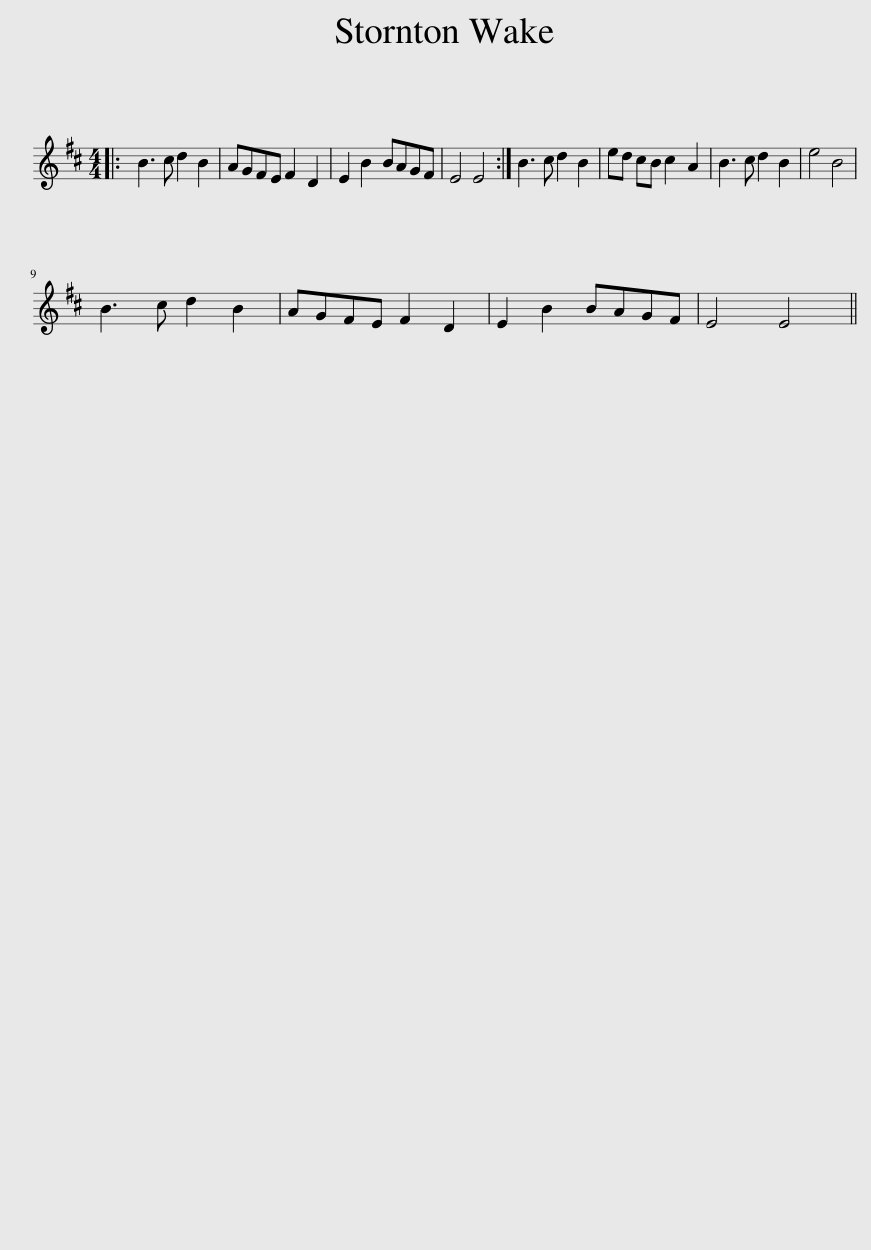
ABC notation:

X:1
L:1/8
M:4/4
I:linebreak $
K:D
V:1 treble
V:1
|: B3 c d2 B2 | AGFE F2 D2 | E2 B2 BAGF | E4 E4 :| B3 c d2 B2 | %5
 ed cB c2 A2 | B3 c d2 B2 | e4 B4 |$ B3 c d2 B2 | AGFE F2 D2 | %10
 E2 B2 BAGF | E4 E4 || %12
